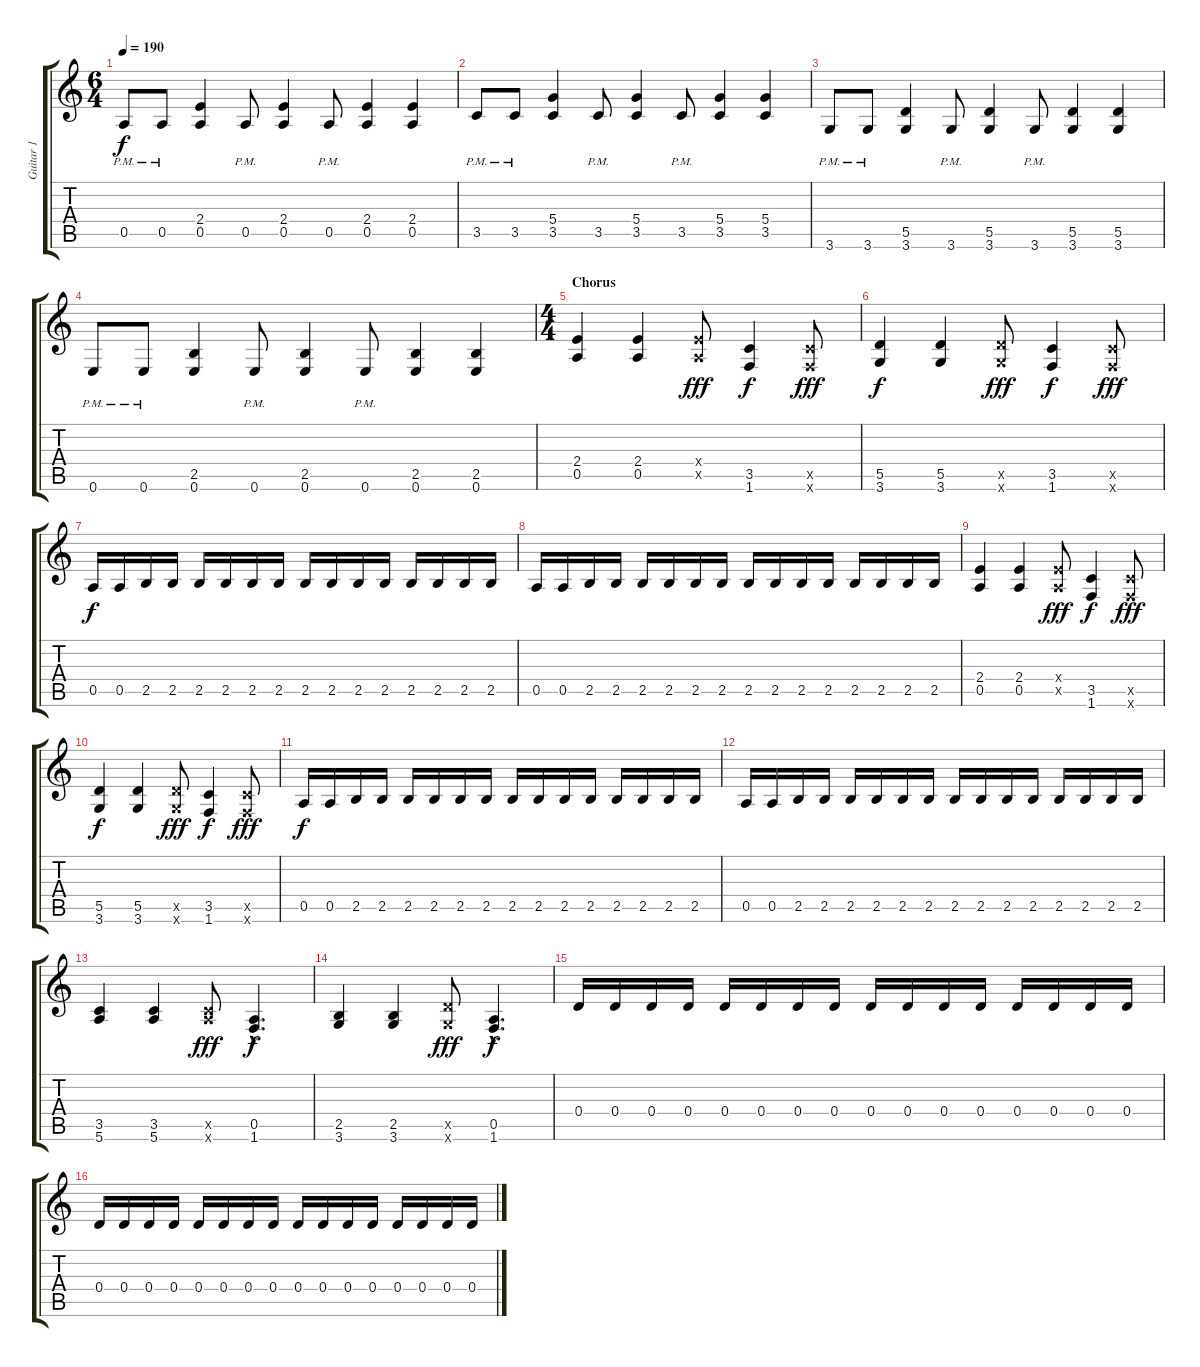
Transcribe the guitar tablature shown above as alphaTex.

\track ("Guitar 1" "Guitar 1") {instrument distortionguitar}
\staff {score tabs}
\tuning (E4 B3 G3 D3 A2 E2) {hide}
\ts (6 4)
\tempo 190
\clef g2
\ks c
0.5{pm}.8{dy f} 0.5{pm}.8 (2.4 0.5).4 0.5{pm}.8 (2.4 0.5).4 0.5{pm}.8 (2.4 0.5).4 (2.4 0.5).4 |
3.5{pm}.8 3.5{pm}.8 (5.4 3.5).4 3.5{pm}.8 (5.4 3.5).4 3.5{pm}.8 (5.4 3.5).4 (5.4 3.5).4 |
3.6{pm}.8 3.6{pm}.8 (5.5 3.6).4 3.6{pm}.8 (5.5 3.6).4 3.6{pm}.8 (5.5 3.6).4 (5.5 3.6).4 |
0.6{pm}.8 0.6{pm}.8 (2.5 0.6).4 0.6{pm}.8 (2.5 0.6).4 0.6{pm}.8 (2.5 0.6).4 (2.5 0.6).4 |
\ts (4 4)
\section ("" "Chorus")
(2.4 0.5).4 (2.4 0.5).4 (2.4{x} 0.5{x}).8{dy fff} (3.5 1.6).4{dy f} (3.5{x} 1.6{x}).8{dy fff} |
(5.5 3.6).4{dy f} (5.5 3.6).4 (5.5{x} 3.6{x}).8{dy fff} (3.5 1.6).4{dy f} (3.5{x} 1.6{x}).8{dy fff} |
0.5.16{dy f} 0.5.16 2.5.16 2.5.16 2.5.16 2.5.16 2.5.16 2.5.16 2.5.16 2.5.16 2.5.16 2.5.16 2.5.16 2.5.16 2.5.16 2.5.16 |
0.5.16 0.5.16 2.5.16 2.5.16 2.5.16 2.5.16 2.5.16 2.5.16 2.5.16 2.5.16 2.5.16 2.5.16 2.5.16 2.5.16 2.5.16 2.5.16 |
(2.4 0.5).4 (2.4 0.5).4 (2.4{x} 0.5{x}).8{dy fff} (3.5 1.6).4{dy f} (3.5{x} 1.6{x}).8{dy fff} |
(5.5 3.6).4{dy f} (5.5 3.6).4 (5.5{x} 3.6{x}).8{dy fff} (3.5 1.6).4{dy f} (3.5{x} 1.6{x}).8{dy fff} |
0.5.16{dy f} 0.5.16 2.5.16 2.5.16 2.5.16 2.5.16 2.5.16 2.5.16 2.5.16 2.5.16 2.5.16 2.5.16 2.5.16 2.5.16 2.5.16 2.5.16 |
0.5.16 0.5.16 2.5.16 2.5.16 2.5.16 2.5.16 2.5.16 2.5.16 2.5.16 2.5.16 2.5.16 2.5.16 2.5.16 2.5.16 2.5.16 2.5.16 |
(3.5 5.6).4 (3.5 5.6).4 (3.5{x} 5.6{x}).8{dy fff} (0.5{hac} 1.6{hac}).4{d dy f} |
(2.5 3.6).4 (2.5 3.6).4 (5.5{x} 3.6{x}).8{dy fff} (0.5{hac} 1.6{hac}).4{d dy f} |
0.4.16 0.4.16 0.4.16 0.4.16 0.4.16 0.4.16 0.4.16 0.4.16 0.4.16 0.4.16 0.4.16 0.4.16 0.4.16 0.4.16 0.4.16 0.4.16 |
0.4.16 0.4.16 0.4.16 0.4.16 0.4.16 0.4.16 0.4.16 0.4.16 0.4.16 0.4.16 0.4.16 0.4.16 0.4.16 0.4.16 0.4.16 0.4.16
